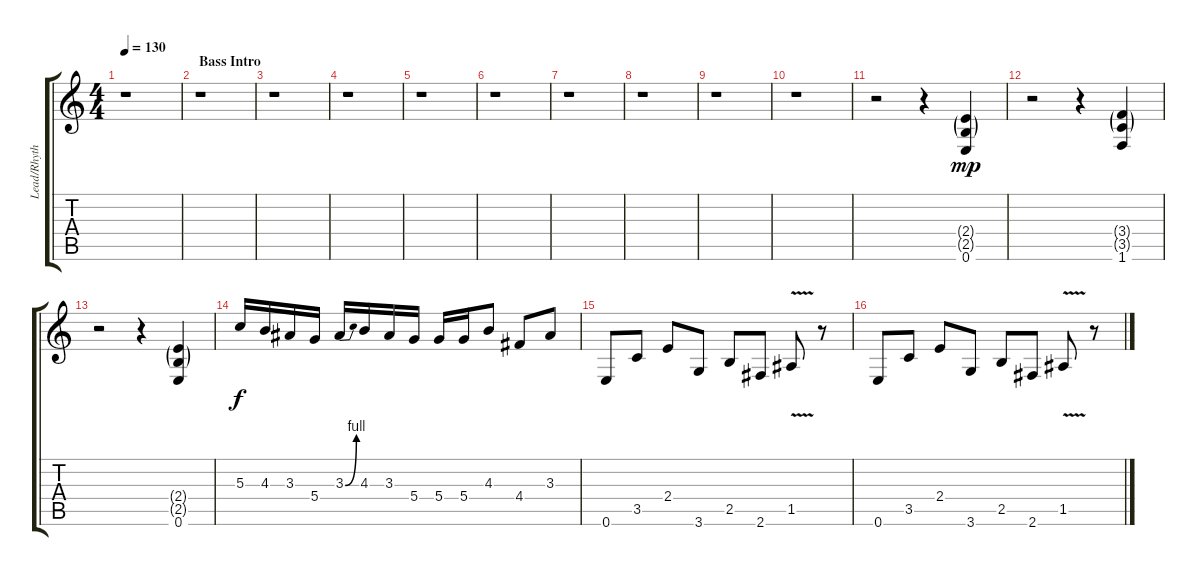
\track ("Lead/Rhythm" "Lead/Rhyth") {instrument distortionguitar}
\staff {score tabs}
\tuning (E4 B3 G3 D3 A2 E2) {hide}
\ts (4 4)
\tempo 130
\clef g2
\ks c
r.1{dy mp instrument distortionguitar} |
\section ("" " Bass Intro")
r.1 |
r.1 |
r.1 |
r.1 |
r.1 |
r.1 |
r.1 |
r.1 |
r.1 |
r.2 r.4 (2.4{g} 2.5{g} 0.6).4 |
r.2 r.4 (3.4{g} 3.5{g} 1.6).4 |
r.2 r.4 (2.4{g} 2.5{g} 0.6).4 |
5.3.16{dy f} 4.3.16 3.3.16 5.4.16 3.3{be (bend 0 0 60 4)}.16 4.3.16 3.3.16 5.4.16 5.4.16 5.4.16 4.3.8 4.4.8 3.3.8 |
0.6.8 3.5.8 2.4.8 3.6.8 2.5.8 2.6.8 1.5{v}.8 r.8 |
0.6.8 3.5.8 2.4.8 3.6.8 2.5.8 2.6.8 1.5{v}.8 r.8
